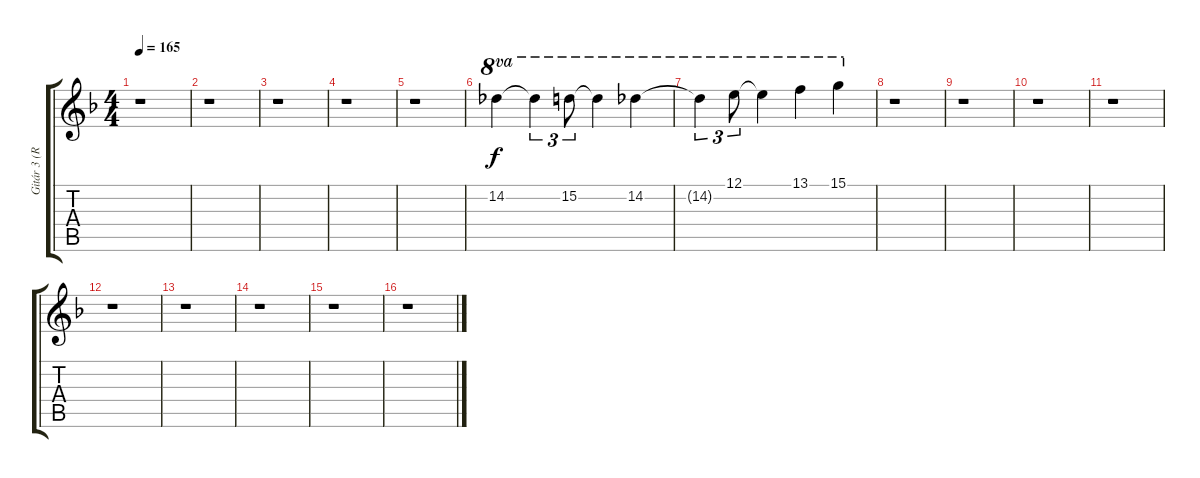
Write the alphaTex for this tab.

\track ("Gitár 3 (Ritchie Blackmore)" "Gitár 3 (R") {instrument distortionguitar}
\staff {score tabs}
\tuning (E4 B3 G3 D3 A2 E2) {hide}
\ts (4 4)
\tempo 165
\clef g2
\ks f
r.1{dy f} |
r.1 |
r.1 |
r.1 |
r.1 |
14.2.4{ot 8va} 14.2{t}.4{tu (3 2) ot 8va} 15.2.8{tu (3 2) ot 8va} 15.2{t}.4{ot 8va} 14.2.4{ot 8va} |
14.2{t}.4{tu (3 2) ot 8va} 12.1.8{tu (3 2) ot 8va} 12.1{t}.4{ot 8va} 13.1.4{ot 8va} 15.1.4{ot 8va} |
r.1 |
r.1 |
r.1 |
r.1 |
r.1 |
r.1 |
r.1 |
r.1 |
r.1
